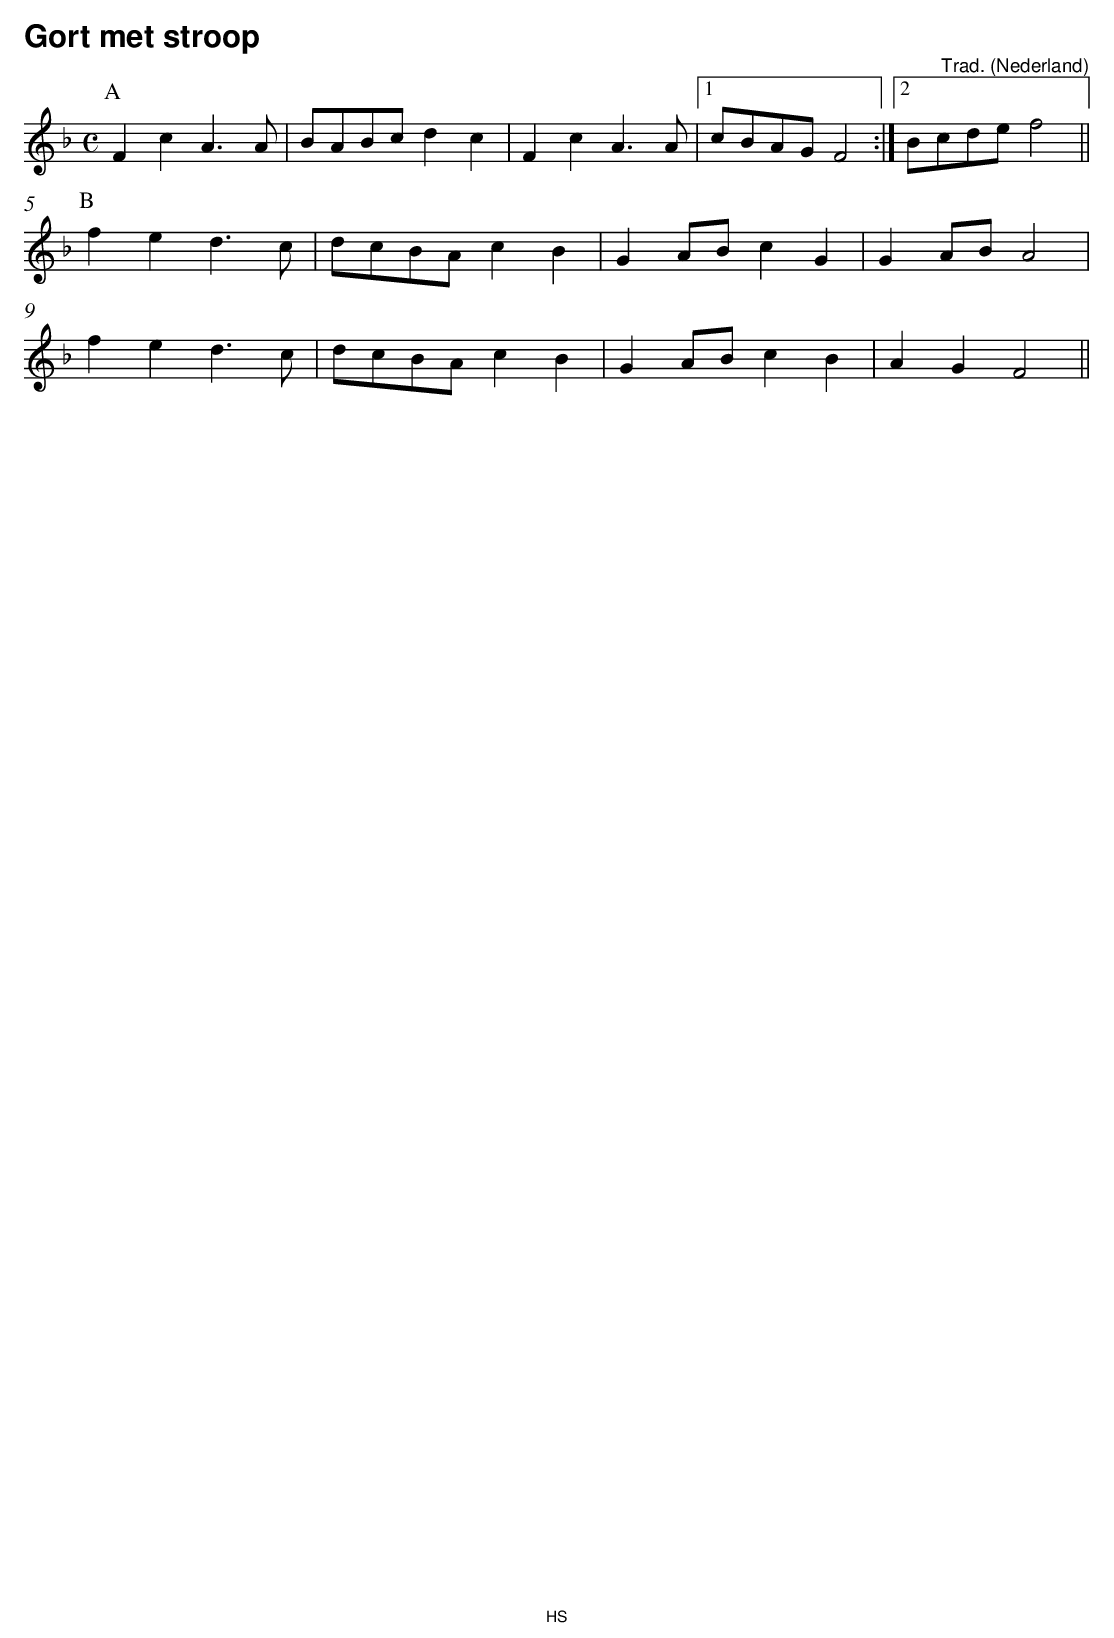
X:1
T:Gort met stroop
C:Trad.
O:Nederland
L:1/8
M:C
K:F
V:1
P:A
F2 c2 A3 A | BABc d2 c2 | F2 c2 A3 A |1 cBAG F4 :|2Bcde f4 ||
P:B
f2 e2 d3 c | dcBA c2 B2 | G2 AB c2 G2 | G2 AB A4 |
f2 e2 d3 c | dcBA c2 B2 | G2 AB c2 B2 | A2 G2 F4 ||
